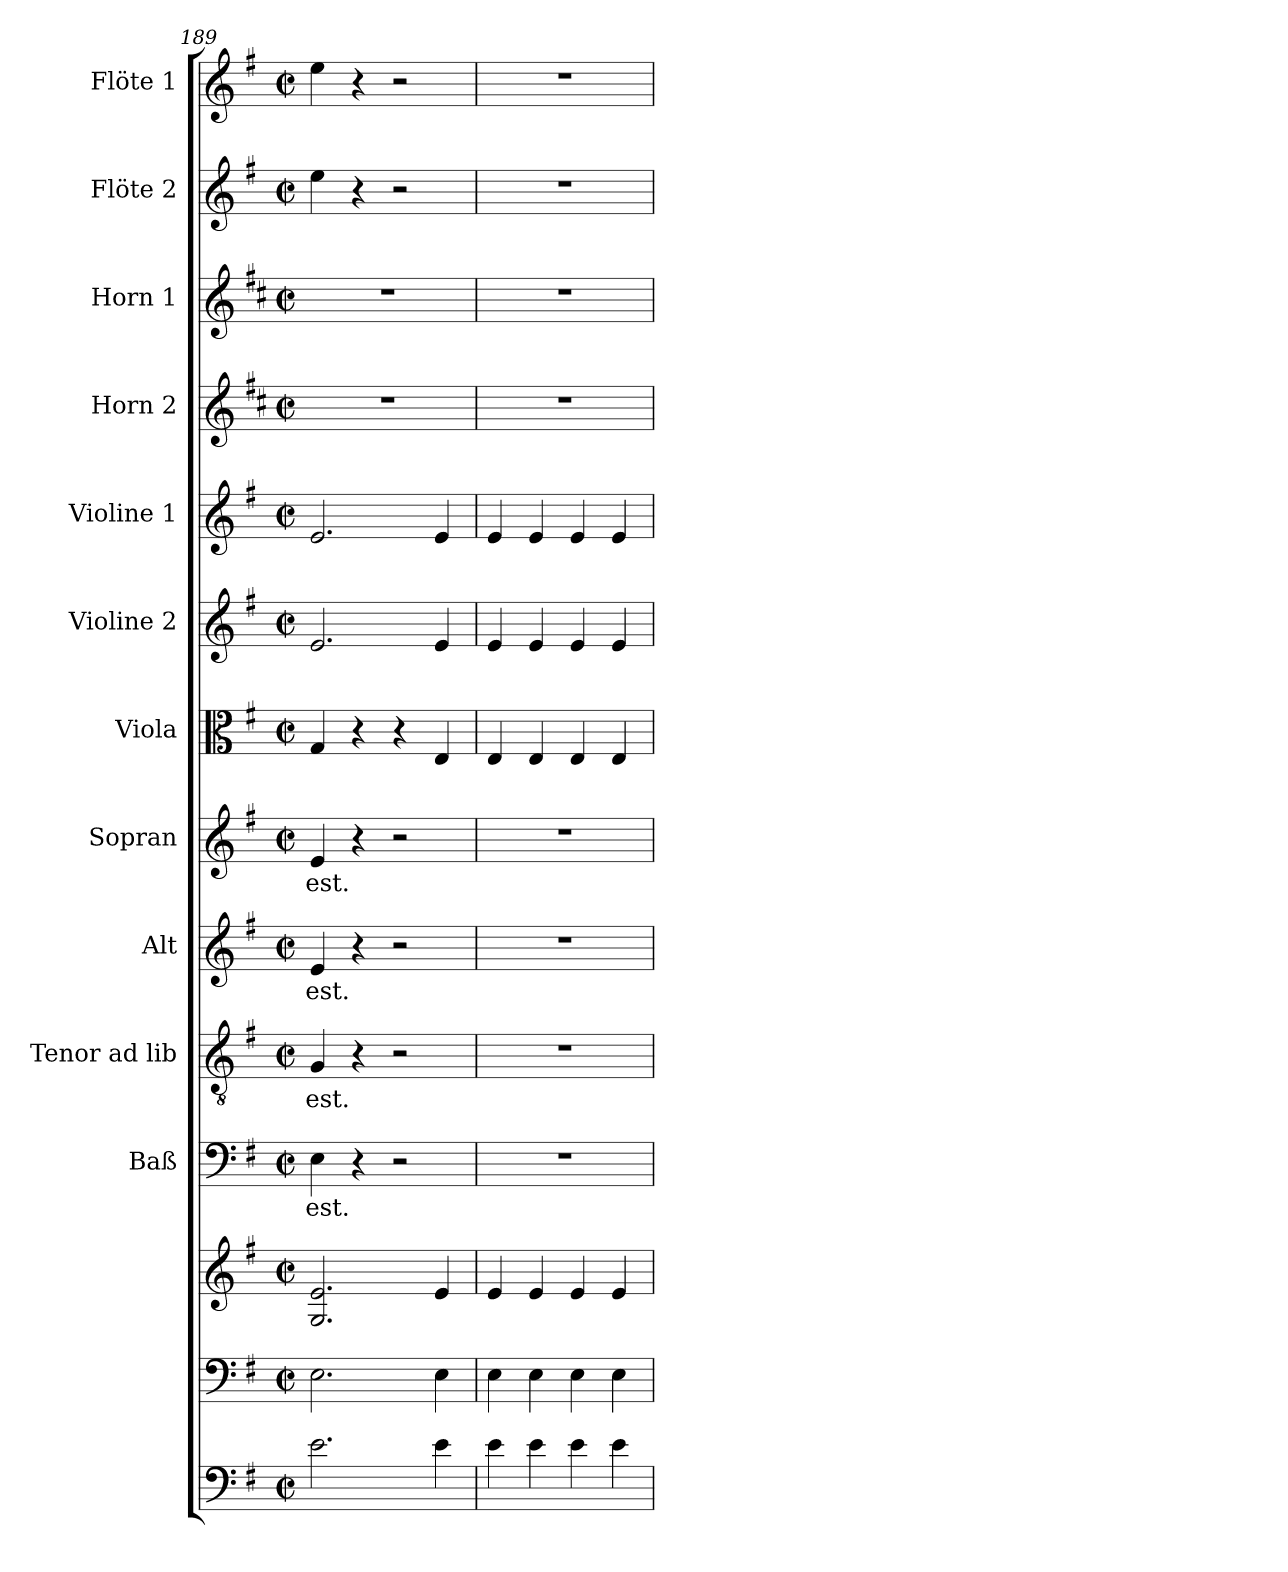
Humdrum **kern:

**kern	**kern	**kern	**kern	**text	**kern	**text	**kern	**text	**kern	**text	**kern	**kern	**kern	**kern	**kern	**kern	**kern
*part13	*part12	*part12	*part11	*part11	*part10	*part10	*part9	*part9	*part8	*part8	*part7	*part6	*part5	*part4	*part3	*part2	*part1
*staff14	*staff13	*staff12	*staff11	*staff11	*staff10	*staff10	*staff9	*staff9	*staff8	*staff8	*staff7	*staff6	*staff5	*staff4	*staff3	*staff2	*staff1
*	*	*	*I"Baß	*	*I"Tenor ad lib	*	*I"Alt	*	*I"Sopran	*	*I"Viola	*I"Violine 2	*I"Violine 1	*I"Horn 2	*I"Horn 1	*I"Flöte 2	*I"Flöte 1
*	*	*	*I'Baß	*	*I'Ten	*	*I'Alt	*	*I'Sop	*	*I'Vla.	*I'Vln. 2	*I'Vln. 1	*I'Hrn. 2	*I'Hrn. 1	*I'Fl. 2	*I'Fl. 1
*clefF4	*clefF4	*clefG2	*clefF4	*	*clefGv2	*	*clefG2	*	*clefG2	*	*clefC3	*clefG2	*clefG2	*clefG2	*clefG2	*clefG2	*clefG2
*ITrd7c12	*	*	*	*	*	*	*	*	*	*	*	*	*	*ITrd4c7	*ITrd4c7	*	*
*k[f#]	*k[f#]	*k[f#]	*k[f#]	*	*k[f#]	*	*k[f#]	*	*k[f#]	*	*k[f#]	*k[f#]	*k[f#]	*k[f#]	*k[f#]	*k[f#]	*k[f#]
*G:	*G:	*G:	*G:	*	*G:	*	*G:	*	*G:	*	*G:	*G:	*G:	*G:	*G:	*G:	*G:
*M2/2	*M2/2	*M2/2	*M2/2	*	*M2/2	*	*M2/2	*	*M2/2	*	*M2/2	*M2/2	*M2/2	*M2/2	*M2/2	*M2/2	*M2/2
*met(c|)	*met(c|)	*met(c|)	*met(c|)	*	*met(c|)	*	*met(c|)	*	*met(c|)	*	*met(c|)	*met(c|)	*met(c|)	*met(c|)	*met(c|)	*met(c|)	*met(c|)
=189	=189	=189	=189	=189	=189	=189	=189	=189	=189	=189	=189	=189	=189	=189	=189	=189	=189
!	!	!	!	!LO:LY:b	!	!LO:LY:b	!	!LO:LY:b	!	!LO:LY:b	!	!	!	!	!	!	!
2.E\	2.E\	2.G/ 2.e/	4E\	est.	4G/	est.	4e/	est.	4e/	est.	4G/	2.e/	2.e/	1r	1r	4ee\	4ee\
.	.	.	4r	.	4r	.	4r	.	4r	.	4r	.	.	.	.	4r	4r
.	.	.	2r	.	2r	.	2r	.	2r	.	4r	.	.	.	.	2r	2r
4E\	4E\	4e/	.	.	.	.	.	.	.	.	4E/	4e/	4e/	.	.	.	.
=190	=190	=190	=190	=190	=190	=190	=190	=190	=190	=190	=190	=190	=190	=190	=190	=190	=190
4E\	4E\	4e/	1r	.	1r	.	1r	.	1r	.	4E/	4e/	4e/	1r	1r	1r	1r
4E\	4E\	4e/	.	.	.	.	.	.	.	.	4E/	4e/	4e/	.	.	.	.
4E\	4E\	4e/	.	.	.	.	.	.	.	.	4E/	4e/	4e/	.	.	.	.
4E\	4E\	4e/	.	.	.	.	.	.	.	.	4E/	4e/	4e/	.	.	.	.
=	=	=	=	=	=	=	=	=	=	=	=	=	=	=	=	=	=
*-	*-	*-	*-	*-	*-	*-	*-	*-	*-	*-	*-	*-	*-	*-	*-	*-	*-
